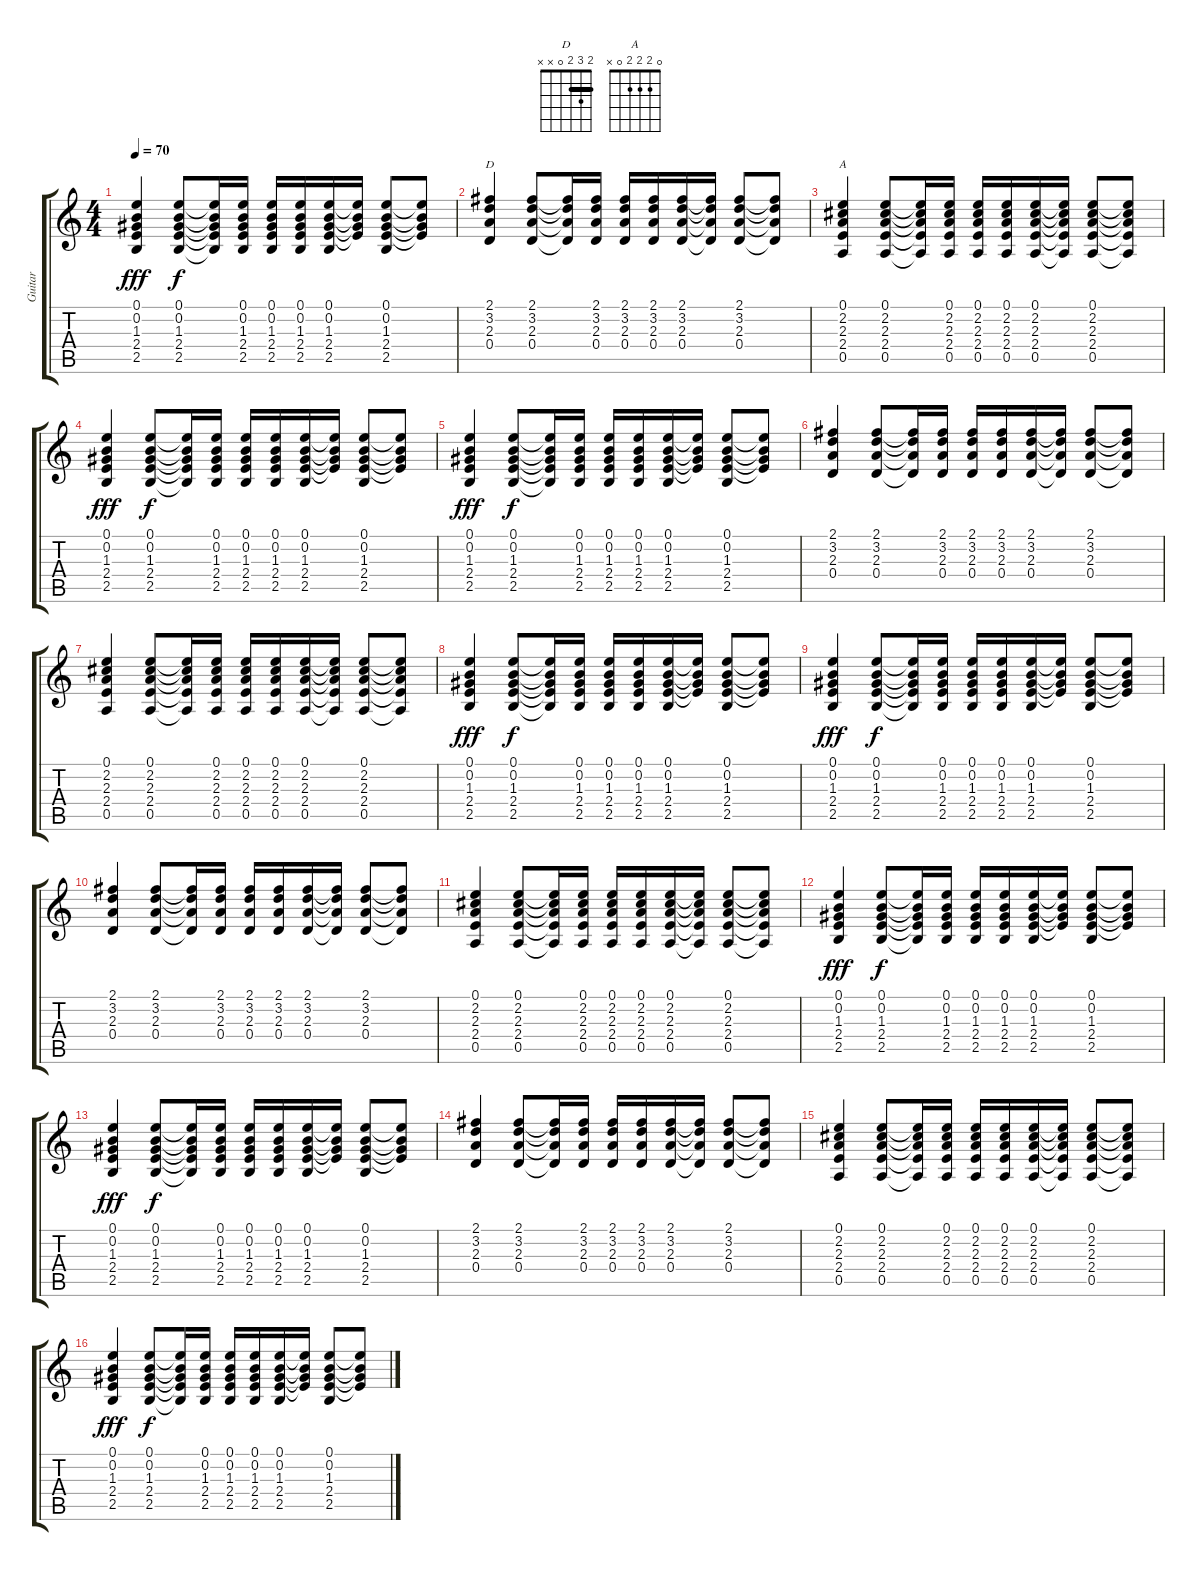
\track ("Guitar" "Guitar") {instrument acousticguitarsteel}
\staff {score tabs}
\tuning (E4 B3 G3 D3 A2 E2) {hide}
\chord ("D" 2 3 2 0 x x) {barre 2}
\chord ("A" 0 2 2 2 0 x)
\ts (4 4)
\tempo 70
\clef g2
\ks c
(0.1 0.2 1.3 2.4 2.5).4{dy fff} (0.1 0.2 1.3 2.4 2.5).8{dy f} (0.1{t} 0.2{t} 1.3{t} 2.4{t} 2.5{t}).16 (0.1 0.2 1.3 2.4 2.5).16 (0.1 0.2 1.3 2.4 2.5).16 (0.1 0.2 1.3 2.4 2.5).16 (0.1 0.2 1.3 2.4 2.5).16 (0.1{t} 0.2{t} 1.3{t} 2.4{t}).16 (0.1 0.2 1.3 2.4 2.5).8 (0.1{t} 0.2{t} 1.3{t} 2.4{t}).8 |
(2.1 3.2 2.3 0.4).4{ch "D"} (2.1 3.2 2.3 0.4).8 (2.1{t} 3.2{t} 2.3{t} 0.4{t}).16 (2.1 3.2 2.3 0.4).16 (2.1 3.2 2.3 0.4).16 (2.1 3.2 2.3 0.4).16 (2.1 3.2 2.3 0.4).16 (2.1{t} 3.2{t} 2.3{t} 0.4{t}).16 (2.1 3.2 2.3 0.4).8 (2.1{t} 3.2{t} 2.3{t} 0.4{t}).8 |
(0.1 2.2 2.3 2.4 0.5).4{ch "A"} (0.1 2.2 2.3 2.4 0.5).8 (0.1{t} 2.2{t} 2.3{t} 2.4{t} 0.5{t}).16 (0.1 2.2 2.3 2.4 0.5).16 (0.1 2.2 2.3 2.4 0.5).16 (0.1 2.2 2.3 2.4 0.5).16 (0.1 2.2 2.3 2.4 0.5).16 (0.1{t} 2.2{t} 2.3{t} 2.4{t} 0.5{t}).16 (0.1 2.2 2.3 2.4 0.5).8 (0.1{t} 2.2{t} 2.3{t} 2.4{t} 0.5{t}).8 |
(0.1 0.2 1.3 2.4 2.5).4{dy fff} (0.1 0.2 1.3 2.4 2.5).8{dy f} (0.1{t} 0.2{t} 1.3{t} 2.4{t} 2.5{t}).16 (0.1 0.2 1.3 2.4 2.5).16 (0.1 0.2 1.3 2.4 2.5).16 (0.1 0.2 1.3 2.4 2.5).16 (0.1 0.2 1.3 2.4 2.5).16 (0.1{t} 0.2{t} 1.3{t} 2.4{t}).16 (0.1 0.2 1.3 2.4 2.5).8 (0.1{t} 0.2{t} 1.3{t} 2.4{t}).8 |
(0.1 0.2 1.3 2.4 2.5).4{dy fff} (0.1 0.2 1.3 2.4 2.5).8{dy f} (0.1{t} 0.2{t} 1.3{t} 2.4{t} 2.5{t}).16 (0.1 0.2 1.3 2.4 2.5).16 (0.1 0.2 1.3 2.4 2.5).16 (0.1 0.2 1.3 2.4 2.5).16 (0.1 0.2 1.3 2.4 2.5).16 (0.1{t} 0.2{t} 1.3{t} 2.4{t}).16 (0.1 0.2 1.3 2.4 2.5).8 (0.1{t} 0.2{t} 1.3{t} 2.4{t}).8 |
(2.1 3.2 2.3 0.4).4 (2.1 3.2 2.3 0.4).8 (2.1{t} 3.2{t} 2.3{t} 0.4{t}).16 (2.1 3.2 2.3 0.4).16 (2.1 3.2 2.3 0.4).16 (2.1 3.2 2.3 0.4).16 (2.1 3.2 2.3 0.4).16 (2.1{t} 3.2{t} 2.3{t} 0.4{t}).16 (2.1 3.2 2.3 0.4).8 (2.1{t} 3.2{t} 2.3{t} 0.4{t}).8 |
(0.1 2.2 2.3 2.4 0.5).4 (0.1 2.2 2.3 2.4 0.5).8 (0.1{t} 2.2{t} 2.3{t} 2.4{t} 0.5{t}).16 (0.1 2.2 2.3 2.4 0.5).16 (0.1 2.2 2.3 2.4 0.5).16 (0.1 2.2 2.3 2.4 0.5).16 (0.1 2.2 2.3 2.4 0.5).16 (0.1{t} 2.2{t} 2.3{t} 2.4{t} 0.5{t}).16 (0.1 2.2 2.3 2.4 0.5).8 (0.1{t} 2.2{t} 2.3{t} 2.4{t} 0.5{t}).8 |
(0.1 0.2 1.3 2.4 2.5).4{dy fff} (0.1 0.2 1.3 2.4 2.5).8{dy f} (0.1{t} 0.2{t} 1.3{t} 2.4{t} 2.5{t}).16 (0.1 0.2 1.3 2.4 2.5).16 (0.1 0.2 1.3 2.4 2.5).16 (0.1 0.2 1.3 2.4 2.5).16 (0.1 0.2 1.3 2.4 2.5).16 (0.1{t} 0.2{t} 1.3{t} 2.4{t}).16 (0.1 0.2 1.3 2.4 2.5).8 (0.1{t} 0.2{t} 1.3{t} 2.4{t}).8 |
(0.1 0.2 1.3 2.4 2.5).4{dy fff} (0.1 0.2 1.3 2.4 2.5).8{dy f} (0.1{t} 0.2{t} 1.3{t} 2.4{t} 2.5{t}).16 (0.1 0.2 1.3 2.4 2.5).16 (0.1 0.2 1.3 2.4 2.5).16 (0.1 0.2 1.3 2.4 2.5).16 (0.1 0.2 1.3 2.4 2.5).16 (0.1{t} 0.2{t} 1.3{t} 2.4{t}).16 (0.1 0.2 1.3 2.4 2.5).8 (0.1{t} 0.2{t} 1.3{t} 2.4{t}).8 |
(2.1 3.2 2.3 0.4).4 (2.1 3.2 2.3 0.4).8 (2.1{t} 3.2{t} 2.3{t} 0.4{t}).16 (2.1 3.2 2.3 0.4).16 (2.1 3.2 2.3 0.4).16 (2.1 3.2 2.3 0.4).16 (2.1 3.2 2.3 0.4).16 (2.1{t} 3.2{t} 2.3{t} 0.4{t}).16 (2.1 3.2 2.3 0.4).8 (2.1{t} 3.2{t} 2.3{t} 0.4{t}).8 |
(0.1 2.2 2.3 2.4 0.5).4 (0.1 2.2 2.3 2.4 0.5).8 (0.1{t} 2.2{t} 2.3{t} 2.4{t} 0.5{t}).16 (0.1 2.2 2.3 2.4 0.5).16 (0.1 2.2 2.3 2.4 0.5).16 (0.1 2.2 2.3 2.4 0.5).16 (0.1 2.2 2.3 2.4 0.5).16 (0.1{t} 2.2{t} 2.3{t} 2.4{t} 0.5{t}).16 (0.1 2.2 2.3 2.4 0.5).8 (0.1{t} 2.2{t} 2.3{t} 2.4{t} 0.5{t}).8 |
(0.1 0.2 1.3 2.4 2.5).4{dy fff} (0.1 0.2 1.3 2.4 2.5).8{dy f} (0.1{t} 0.2{t} 1.3{t} 2.4{t} 2.5{t}).16 (0.1 0.2 1.3 2.4 2.5).16 (0.1 0.2 1.3 2.4 2.5).16 (0.1 0.2 1.3 2.4 2.5).16 (0.1 0.2 1.3 2.4 2.5).16 (0.1{t} 0.2{t} 1.3{t} 2.4{t}).16 (0.1 0.2 1.3 2.4 2.5).8 (0.1{t} 0.2{t} 1.3{t} 2.4{t}).8 |
(0.1 0.2 1.3 2.4 2.5).4{dy fff} (0.1 0.2 1.3 2.4 2.5).8{dy f} (0.1{t} 0.2{t} 1.3{t} 2.4{t} 2.5{t}).16 (0.1 0.2 1.3 2.4 2.5).16 (0.1 0.2 1.3 2.4 2.5).16 (0.1 0.2 1.3 2.4 2.5).16 (0.1 0.2 1.3 2.4 2.5).16 (0.1{t} 0.2{t} 1.3{t} 2.4{t}).16 (0.1 0.2 1.3 2.4 2.5).8 (0.1{t} 0.2{t} 1.3{t} 2.4{t}).8 |
(2.1 3.2 2.3 0.4).4 (2.1 3.2 2.3 0.4).8 (2.1{t} 3.2{t} 2.3{t} 0.4{t}).16 (2.1 3.2 2.3 0.4).16 (2.1 3.2 2.3 0.4).16 (2.1 3.2 2.3 0.4).16 (2.1 3.2 2.3 0.4).16 (2.1{t} 3.2{t} 2.3{t} 0.4{t}).16 (2.1 3.2 2.3 0.4).8 (2.1{t} 3.2{t} 2.3{t} 0.4{t}).8 |
(0.1 2.2 2.3 2.4 0.5).4 (0.1 2.2 2.3 2.4 0.5).8 (0.1{t} 2.2{t} 2.3{t} 2.4{t} 0.5{t}).16 (0.1 2.2 2.3 2.4 0.5).16 (0.1 2.2 2.3 2.4 0.5).16 (0.1 2.2 2.3 2.4 0.5).16 (0.1 2.2 2.3 2.4 0.5).16 (0.1{t} 2.2{t} 2.3{t} 2.4{t} 0.5{t}).16 (0.1 2.2 2.3 2.4 0.5).8 (0.1{t} 2.2{t} 2.3{t} 2.4{t} 0.5{t}).8 |
(0.1 0.2 1.3 2.4 2.5).4{dy fff} (0.1 0.2 1.3 2.4 2.5).8{dy f} (0.1{t} 0.2{t} 1.3{t} 2.4{t} 2.5{t}).16 (0.1 0.2 1.3 2.4 2.5).16 (0.1 0.2 1.3 2.4 2.5).16 (0.1 0.2 1.3 2.4 2.5).16 (0.1 0.2 1.3 2.4 2.5).16 (0.1{t} 0.2{t} 1.3{t} 2.4{t}).16 (0.1 0.2 1.3 2.4 2.5).8 (0.1{t} 0.2{t} 1.3{t} 2.4{t}).8
